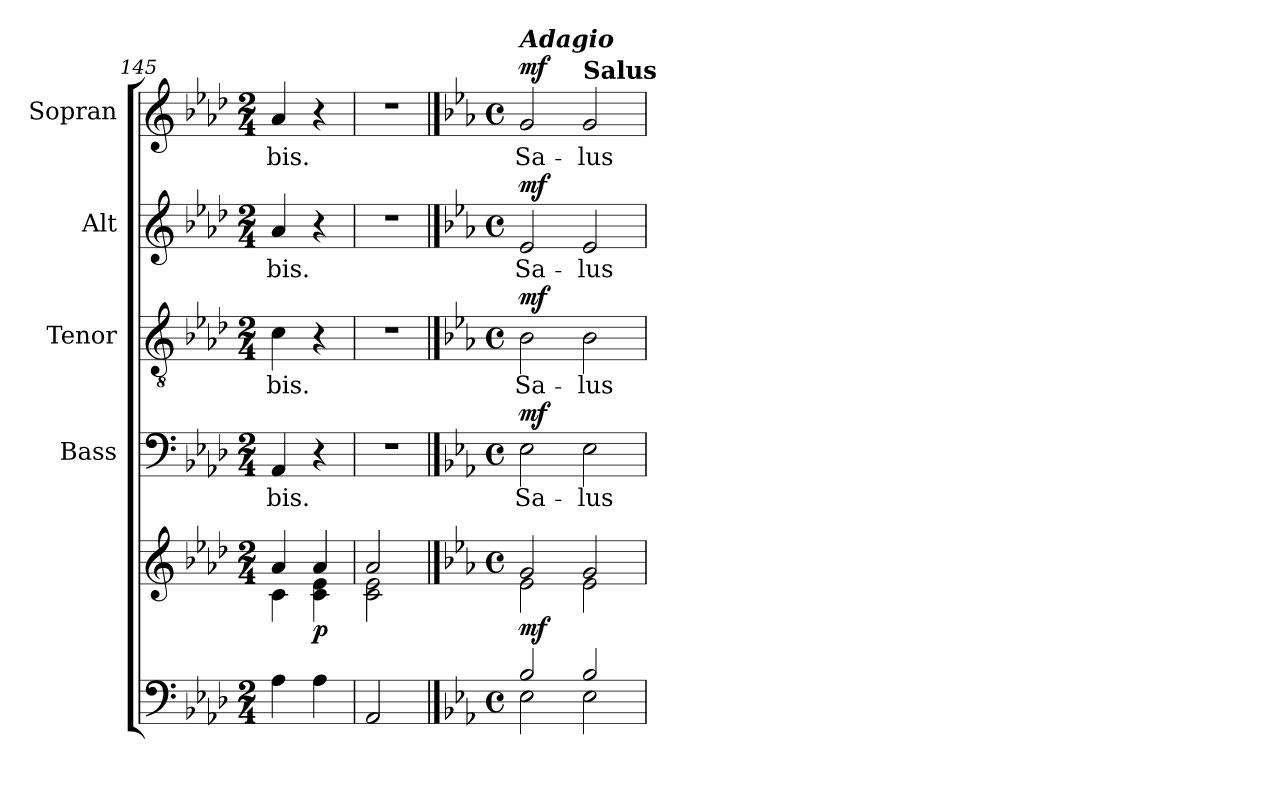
**kern	**kern	**dynam	**kern	**text	**dynam	**kern	**text	**dynam	**kern	**text	**dynam	**kern	**text	**dynam
*part5	*part5	*part5	*part4	*part4	*part4	*part3	*part3	*part3	*part2	*part2	*part2	*part1	*part1	*part1
*staff6	*staff5	*staff5/6	*staff4	*staff4	*staff4	*staff3	*staff3	*staff3	*staff2	*staff2	*staff2	*staff1	*staff1	*staff1
*	*	*	*I"Bass	*	*	*I"Tenor	*	*	*I"Alt	*	*	*I"Sopran	*	*
*	*	*	*I'B.	*	*	*I'T.	*	*	*I'A.	*	*	*I'S.	*	*
*clefF4	*clefG2	*	*clefF4	*	*	*clefGv2	*	*	*clefG2	*	*	*clefG2	*	*
*k[b-e-a-d-]	*k[b-e-a-d-]	*	*k[b-e-a-d-]	*	*	*k[b-e-a-d-]	*	*	*k[b-e-a-d-]	*	*	*k[b-e-a-d-]	*	*
*A-:	*A-:	*	*A-:	*	*	*A-:	*	*	*A-:	*	*	*A-:	*	*
*M2/4	*M2/4	*	*M2/4	*	*	*M2/4	*	*	*M2/4	*	*	*M2/4	*	*
=145	=145	=145	=145	=145	=145	=145	=145	=145	=145	=145	=145	=145	=145	=145
*	*^	*	*	*	*	*	*	*	*	*	*	*	*	*
!	!	!	!	!	!LO:LY:b	!	!	!LO:LY:b	!	!	!LO:LY:b	!	!	!LO:LY:b	!
4A-\	4a-/	4c\	.	4AA-/	-bis.	.	4c\	-bis.	.	4a-/	-bis.	.	4a-/	-bis.	.
!	!	!	!LO:DY:b	!	!	!	!	!	!	!	!	!	!	!	!
4A-\	4a-/	4c\ 4e-\	p	4r	.	.	4r	.	.	4r	.	.	4r	.	.
=146	=146	=146	=146	=146	=146	=146	=146	=146	=146	=146	=146	=146	=146	=146	=146
2AA-/	2a-/	2c\ 2e-\	.	2r	.	.	2r	.	.	2r	.	.	2r	.	.
!!LO:PB:g=z
==147	==147	==147	==147	==147	==147	==147	==147	==147	==147	==147	==147	==147	==147	==147	==147
*k[b-e-a-]	*k[b-e-a-]	*	*	*k[b-e-a-]	*	*	*k[b-e-a-]	*	*	*k[b-e-a-]	*	*	*k[b-e-a-]	*	*
*E-:	*E-:	*	*	*E-:	*	*	*E-:	*	*	*E-:	*	*	*E-:	*	*
*M4/4	*M4/4	*	*	*M4/4	*	*	*M4/4	*	*	*M4/4	*	*	*M4/4	*	*
*met(c)	*met(c)	*	*	*met(c)	*	*	*met(c)	*	*	*met(c)	*	*	*met(c)	*	*
*^	*	*	*	*	*	*	*	*	*	*	*	*	*	*	*
!	!	!	!	!	!	!	!	!	!	!	!	!	!	!LO:TX:a:Bi:t=Adagio	!	!
!	!	!	!	!LO:DY:b	!	!LO:LY:b	!LO:DY:a	!	!LO:LY:b	!LO:DY:a	!	!LO:LY:b	!LO:DY:a	!	!LO:LY:b	!LO:DY:a
2B-/	2E-\	2g/	2e-\	mf	2E-\	Sa-	mf	2B-\	Sa-	mf	2e-/	Sa-	mf	2g/	Sa-	mf
!	!	!	!	!	!	!	!	!	!	!	!	!	!	!LO:TX:a:B:t=Salus	!	!
!	!	!	!	!	!	!LO:LY:b	!	!	!LO:LY:b	!	!	!LO:LY:b	!	!	!LO:LY:b	!
2B-/	2E-\	2g/	2e-\	.	2E-\	-lus	.	2B-\	-lus	.	2e-/	-lus	.	2g/	-lus	.
*v	*v	*	*	*	*	*	*	*	*	*	*	*	*	*	*	*
*	*v	*v	*	*	*	*	*	*	*	*	*	*	*	*	*
=	=	=	=	=	=	=	=	=	=	=	=	=	=	=
*-	*-	*-	*-	*-	*-	*-	*-	*-	*-	*-	*-	*-	*-	*-
